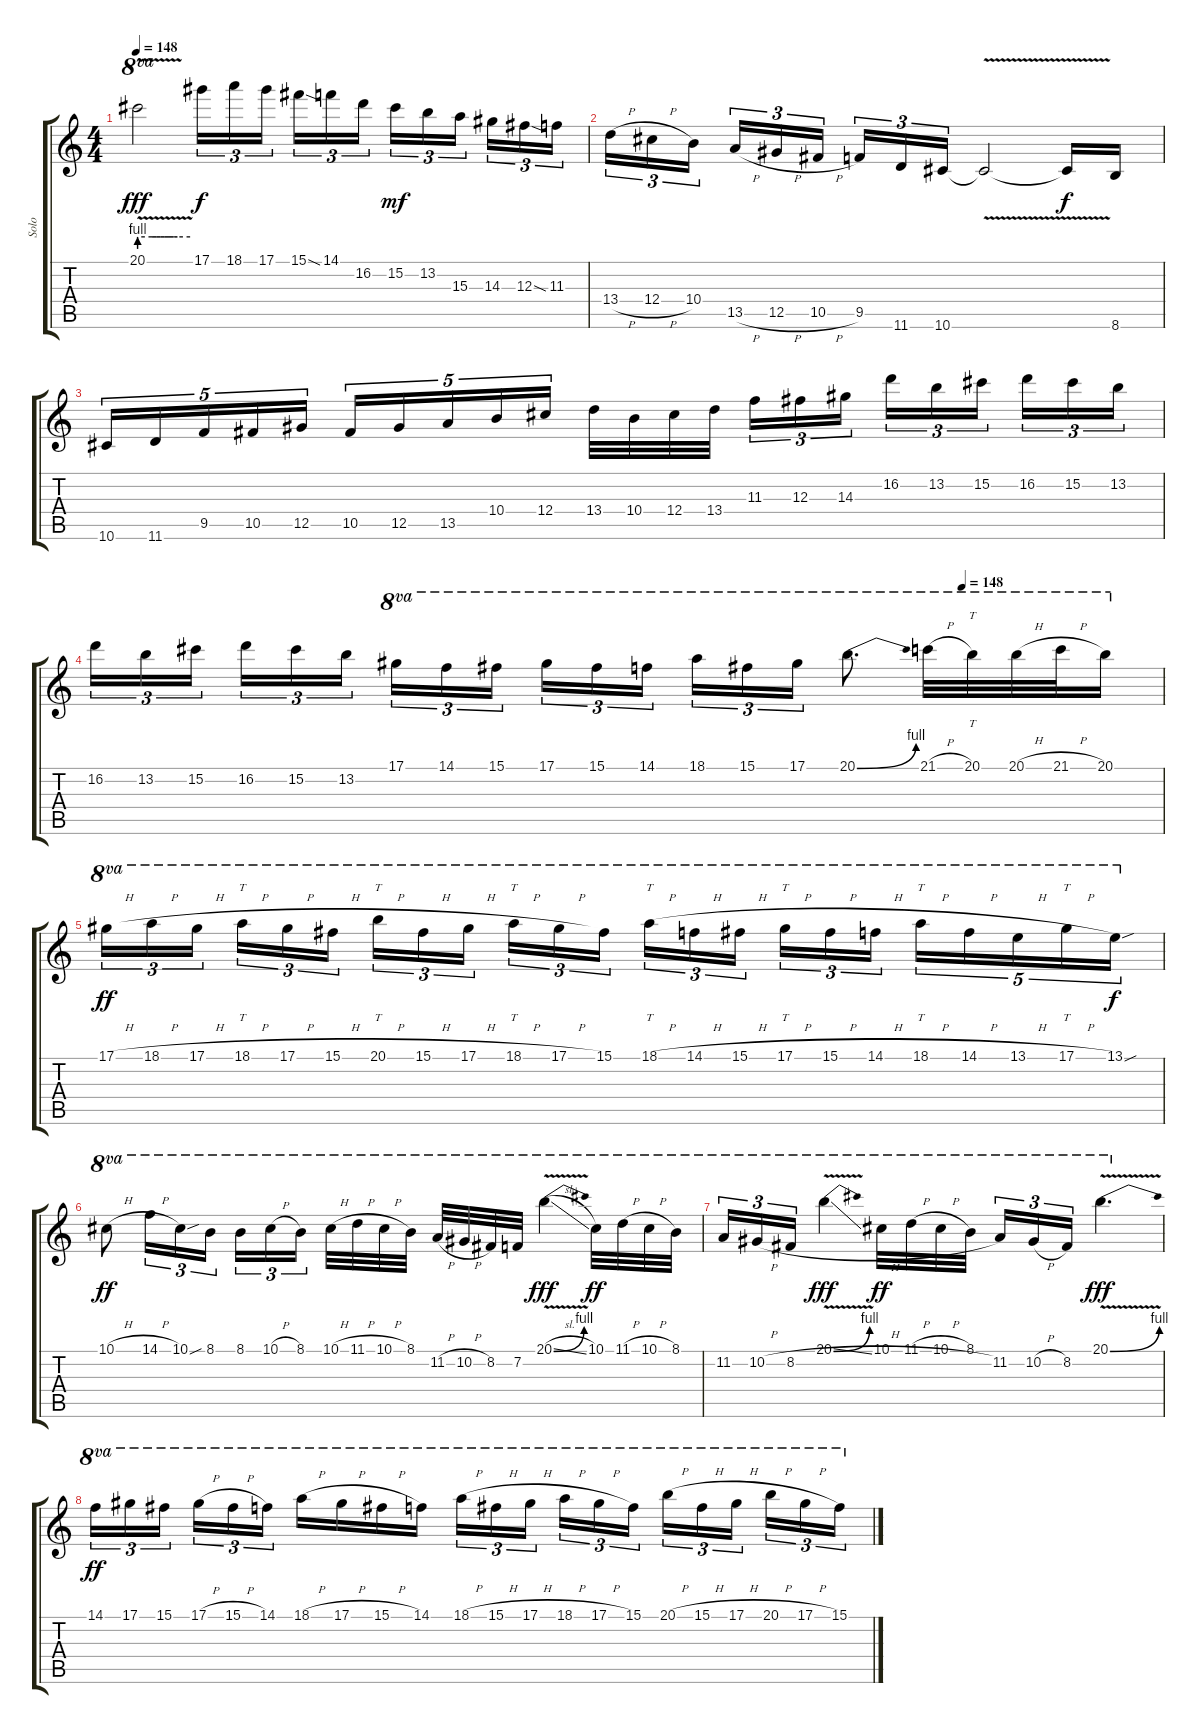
\track ("Solo" "Solo") {instrument overdrivenguitar}
\staff {score tabs}
\tuning (Eb4 Bb3 Gb3 Db3 Ab2 Eb2) {hide}
\ts (4 4)
\tempo 148
\clef g2
\ks c
20.1{be (custom 0 4 15 4 20 4 25 4 30 4 35 4 40 4 42 4 45 4 60 4) v}.2{ot 8va dy fff} 17.1.16{tu (3 2) dy f} 18.1.16{tu (3 2)} 17.1.16{tu (3 2) beam splitsecondary} 15.1{sod}.16{tu (3 2)} 14.1.16{tu (3 2)} 16.2.16{tu (3 2)} 15.2.16{tu (3 2) dy mf} 13.2.16{tu (3 2)} 15.3.16{tu (3 2) beam splitsecondary} 14.3.16{tu (3 2)} 12.3{sod}.16{tu (3 2)} 11.3.16{tu (3 2)} |
13.4{h}.16{tu (3 2)} 12.4{h}.16{tu (3 2)} 10.4.16{tu (3 2) beam splitsecondary} 13.5{h}.16{tu (3 2)} 12.5{h}.16{tu (3 2)} 10.5{h}.16{tu (3 2)} 9.5.16{tu (3 2)} 11.6.16{tu (3 2)} 10.6.16{tu (3 2)} 10.6{v t}.2 10.6{t}.16{dy f} 8.6.16 |
10.6.16{tu (5 4)} 11.6.16{tu (5 4)} 9.5.16{tu (5 4)} 10.5.16{tu (5 4)} 12.5.16{tu (5 4)} 10.5.16{tu (5 4)} 12.5.16{tu (5 4)} 13.5.16{tu (5 4)} 10.4.16{tu (5 4)} 12.4.16{tu (5 4)} 13.4.32 10.4.32 12.4.32 13.4.32{beam splitsecondary} 11.3.16{tu (3 2)} 12.3.16{tu (3 2)} 14.3.16{tu (3 2)} 16.2.16{tu (3 2)} 13.2.16{tu (3 2)} 15.2.16{tu (3 2) beam splitsecondary} 16.2.16{tu (3 2)} 15.2.16{tu (3 2)} 13.2.16{tu (3 2)} |
\tempo (148 0.8125)
16.2.16{tu (3 2)} 13.2.16{tu (3 2)} 15.2.16{tu (3 2) beam splitsecondary} 16.2.16{tu (3 2)} 15.2.16{tu (3 2)} 13.2.16{tu (3 2)} 17.1.16{tu (3 2) ot 8va} 14.1.16{tu (3 2) ot 8va} 15.1.16{tu (3 2) ot 8va beam splitsecondary} 17.1.16{tu (3 2) ot 8va} 15.1.16{tu (3 2) ot 8va} 14.1.16{tu (3 2) ot 8va} 18.1.16{tu (3 2) ot 8va} 15.1.16{tu (3 2) ot 8va} 17.1.16{tu (3 2) ot 8va} 20.1{be (bend 0 0 60 4)}.8{d ot 8va} 21.1{h}.32{ot 8va} 20.1.32{tt ot 8va} 20.1{h}.32{ot 8va} 21.1{h}.32{ot 8va} 20.1.16{ot 8va} |
17.1{h}.16{tu (3 2) ot 8va dy ff} 18.1{h}.16{tu (3 2) ot 8va} 17.1{h}.16{tu (3 2) ot 8va beam splitsecondary} 18.1{h}.16{tt tu (3 2) ot 8va} 17.1{h}.16{tu (3 2) ot 8va} 15.1{h}.16{tu (3 2) ot 8va} 20.1{h}.16{tt tu (3 2) ot 8va} 15.1{h}.16{tu (3 2) ot 8va} 17.1{h}.16{tu (3 2) ot 8va beam splitsecondary} 18.1{h}.16{tt tu (3 2) ot 8va} 17.1{h}.16{tu (3 2) ot 8va} 15.1.16{tu (3 2) ot 8va} 18.1{h}.16{tt tu (3 2) ot 8va} 14.1{h}.16{tu (3 2) ot 8va} 15.1{h}.16{tu (3 2) ot 8va beam splitsecondary} 17.1{h}.16{tt tu (3 2) ot 8va} 15.1{h}.16{tu (3 2) ot 8va} 14.1{h}.16{tu (3 2) ot 8va} 18.1{h}.16{tt tu (5 4) ot 8va} 14.1{h}.16{tu (5 4) ot 8va} 13.1{h}.16{tu (5 4) ot 8va} 17.1{h}.16{tt tu (5 4) ot 8va} 13.1{sou}.16{tu (5 4) ot 8va dy f} |
10.1{h}.8{ot 8va dy ff} 14.1{h}.16{tu (3 2) ot 8va} 10.1{sou}.16{tu (3 2) ot 8va} 8.1.16{tu (3 2) ot 8va} 8.1.16{tu (3 2) ot 8va} 10.1{h}.16{tu (3 2) ot 8va} 8.1.16{tu (3 2) ot 8va beam splitsecondary} 10.1{h}.32{ot 8va} 11.1{h}.32{ot 8va} 10.1{h}.32{ot 8va} 8.1.32{ot 8va} 11.2{h}.32{ot 8va} 10.2{h}.32{ot 8va} 8.2.32{ot 8va} 7.2.32{ot 8va} 20.1{be (bend 0 0 60 4) v sl}.4{ot 8va dy fff} 10.1.32{ot 8va dy ff} 11.1{h}.32{ot 8va} 10.1{h}.32{ot 8va} 8.1.32{ot 8va} |
11.2.16{tu (3 2) ot 8va} 10.2{h}.16{tu (3 2) ot 8va} 8.2{h}.16{tu (3 2) ot 8va} 20.1{be (bend 0 0 60 4) v ss}.4{ot 8va dy fff} 10.1.32{ot 8va dy ff} 11.1{h}.32{ot 8va} 10.1{h}.32{ot 8va} 8.1.32{ot 8va} 11.2.16{tu (3 2) ot 8va} 10.2{h}.16{tu (3 2) ot 8va} 8.2.16{tu (3 2) ot 8va} 20.1{be (bend 0 0 60 4) v}.4{d ot 8va dy fff} |
14.1.16{tu (3 2) ot 8va dy ff} 17.1.16{tu (3 2) ot 8va} 15.1.16{tu (3 2) ot 8va beam splitsecondary} 17.1{h}.16{tu (3 2) ot 8va} 15.1{h}.16{tu (3 2) ot 8va} 14.1.16{tu (3 2) ot 8va} 18.1{h}.16{ot 8va} 17.1{h}.16{ot 8va} 15.1{h}.16{ot 8va} 14.1.16{ot 8va} 18.1{h}.16{tu (3 2) ot 8va} 15.1{h}.16{tu (3 2) ot 8va} 17.1{h}.16{tu (3 2) ot 8va beam splitsecondary} 18.1{h}.16{tu (3 2) ot 8va} 17.1{h}.16{tu (3 2) ot 8va} 15.1.16{tu (3 2) ot 8va} 20.1{h}.16{tu (3 2) ot 8va} 15.1{h}.16{tu (3 2) ot 8va} 17.1{h}.16{tu (3 2) ot 8va beam splitsecondary} 20.1{h}.16{tu (3 2) ot 8va} 17.1{h}.16{tu (3 2) ot 8va} 15.1.16{tu (3 2) ot 8va}
